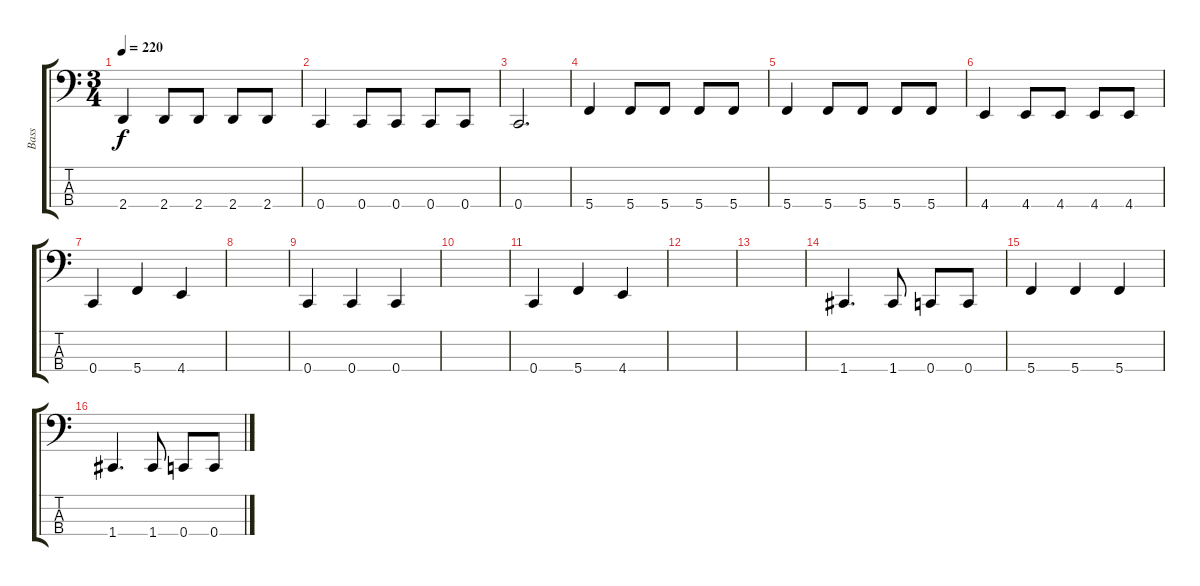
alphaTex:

\track ("Bass" "Bass") {instrument electricbassfinger}
\staff {score tabs}
\tuning (F2 C2 G1 C1) {hide}
\ts (3 4)
\tempo 220
\clef f4
\ks c
2.4.4{dy f} 2.4.8 2.4.8 2.4.8 2.4.8 |
0.4.4 0.4.8 0.4.8 0.4.8 0.4.8 |
0.4.2{d} |
5.4.4 5.4.8 5.4.8 5.4.8 5.4.8 |
5.4.4 5.4.8 5.4.8 5.4.8 5.4.8 |
4.4.4 4.4.8 4.4.8 4.4.8 4.4.8 |
0.4.4 5.4.4 4.4.4 |
|
0.4.4 0.4.4 0.4.4 |
|
0.4.4 5.4.4 4.4.4 |
|
|
1.4.4{d} 1.4.8 0.4.8 0.4.8 |
5.4.4 5.4.4 5.4.4 |
1.4.4{d} 1.4.8 0.4.8 0.4.8
